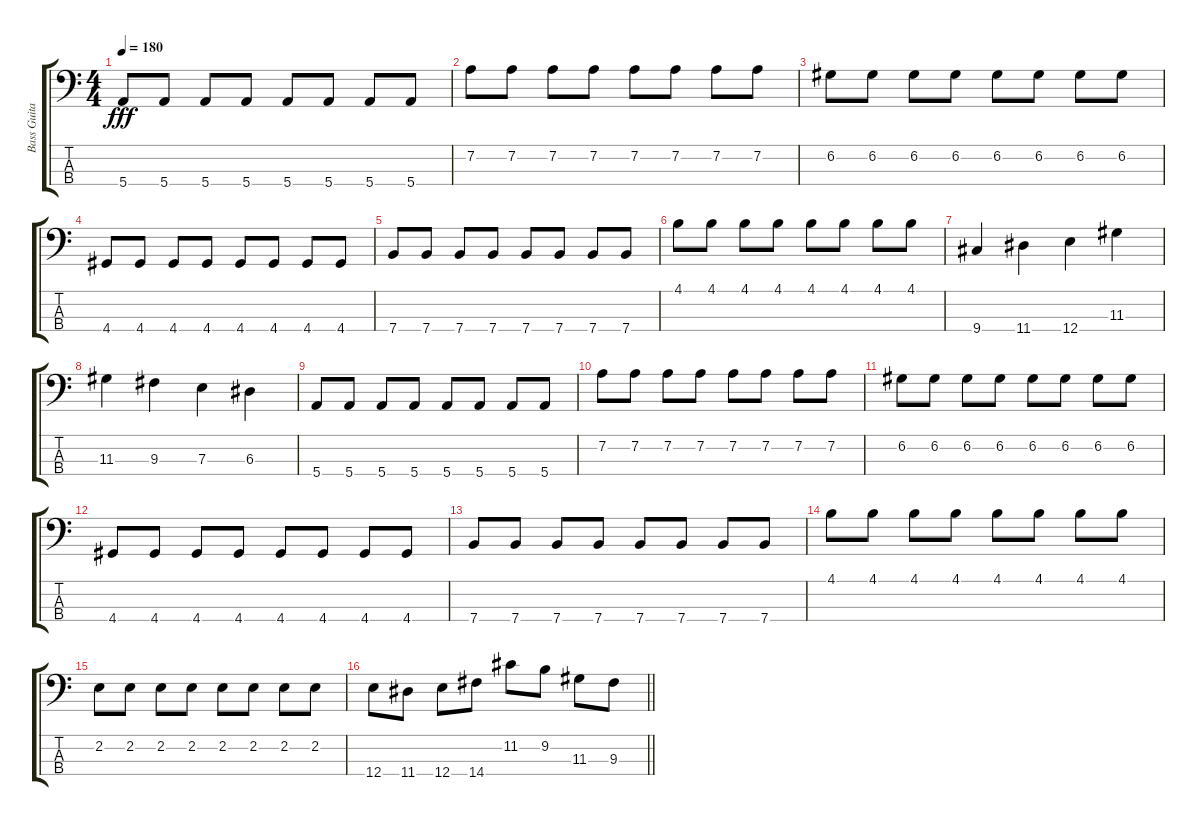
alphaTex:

\track ("Bass Guitar" "Bass Guita") {instrument electricbasspick}
\staff {score tabs}
\tuning (G2 D2 A1 E1) {hide}
\ts (4 4)
\tempo 180
\clef f4
\ks c
5.4.8{dy fff} 5.4.8 5.4.8 5.4.8 5.4.8 5.4.8 5.4.8 5.4.8 |
7.2.8 7.2.8 7.2.8 7.2.8 7.2.8 7.2.8 7.2.8 7.2.8 |
6.2.8 6.2.8 6.2.8 6.2.8 6.2.8 6.2.8 6.2.8 6.2.8 |
4.4.8 4.4.8 4.4.8 4.4.8 4.4.8 4.4.8 4.4.8 4.4.8 |
7.4.8 7.4.8 7.4.8 7.4.8 7.4.8 7.4.8 7.4.8 7.4.8 |
4.1.8 4.1.8 4.1.8 4.1.8 4.1.8 4.1.8 4.1.8 4.1.8 |
9.4.4 11.4.4 12.4.4 11.3.4 |
11.3.4 9.3.4 7.3.4 6.3.4 |
5.4.8 5.4.8 5.4.8 5.4.8 5.4.8 5.4.8 5.4.8 5.4.8 |
7.2.8 7.2.8 7.2.8 7.2.8 7.2.8 7.2.8 7.2.8 7.2.8 |
6.2.8 6.2.8 6.2.8 6.2.8 6.2.8 6.2.8 6.2.8 6.2.8 |
4.4.8 4.4.8 4.4.8 4.4.8 4.4.8 4.4.8 4.4.8 4.4.8 |
7.4.8 7.4.8 7.4.8 7.4.8 7.4.8 7.4.8 7.4.8 7.4.8 |
4.1.8 4.1.8 4.1.8 4.1.8 4.1.8 4.1.8 4.1.8 4.1.8 |
2.2.8 2.2.8 2.2.8 2.2.8 2.2.8 2.2.8 2.2.8 2.2.8 |
\barLineRight lightlight
12.4.8 11.4.8 12.4.8 14.4.8 11.2.8 9.2.8 11.3.8 9.3.8
